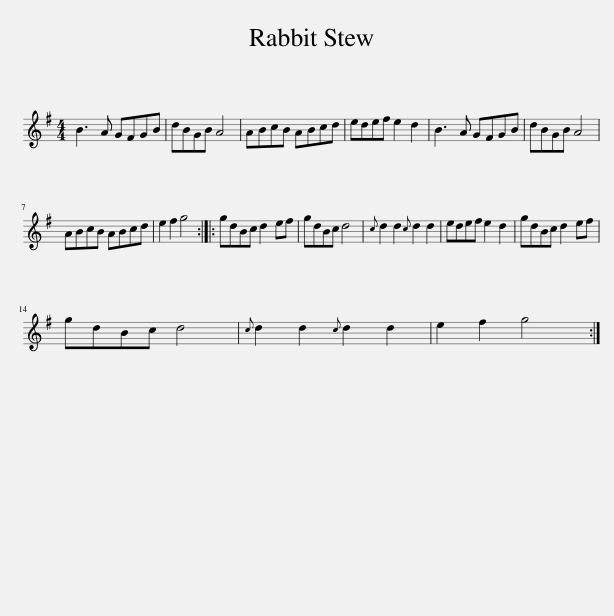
X:1
L:1/8
M:4/4
I:linebreak $
K:G
V:1 treble
V:1
 B3 A GFGB | dBGB A4 | ABcB ABcd | edef e2 d2 | B3 A GFGB | %5
 dBGB A4 |$ ABcB ABcd | e2 f2 g4 :: gdBc d2 ef | gdBc d4 | %10
{c} d2 d2{c} d2 d2 | edef e2 d2 | gdBc d2 ef |$ gdBc d4 |{c} d2 d2{c} d2 d2 | %15
 e2 f2 g4 :| %16
